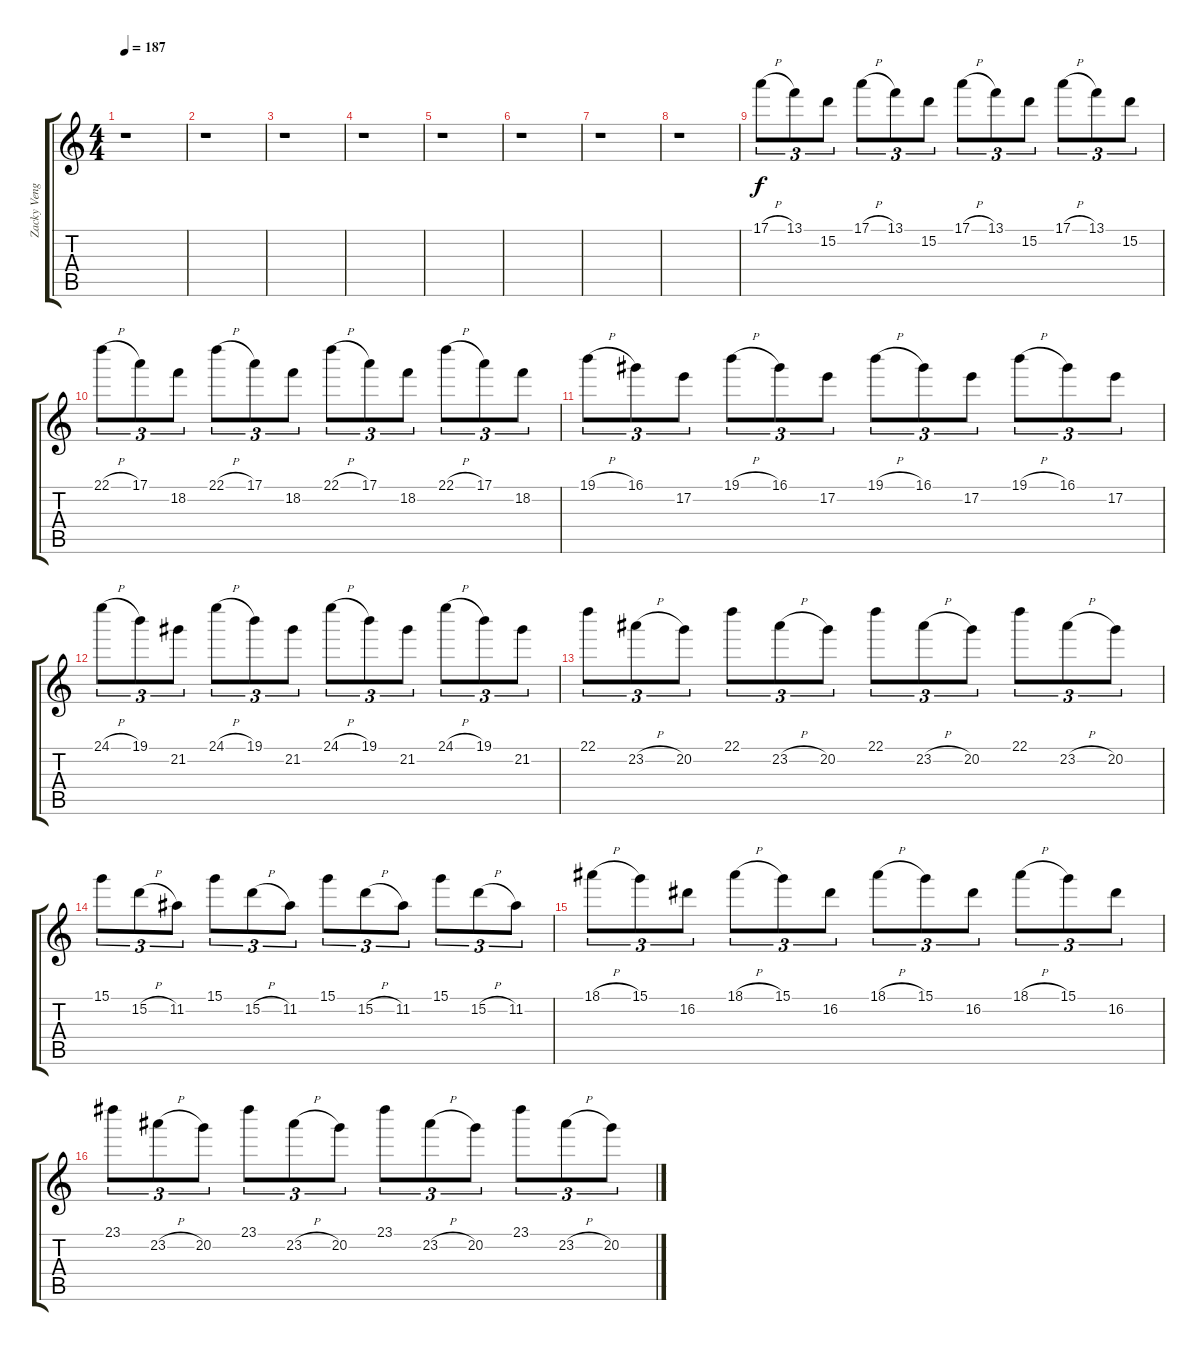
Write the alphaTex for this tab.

\track ("Zacky Vengeance (Pan-Lead 2)" "Zacky Veng") {instrument distortionguitar}
\staff {score tabs}
\tuning (E4 B3 G3 D3 A2 D2) {hide}
\ts (4 4)
\tempo 187
\clef g2
\ks c
r.1{dy f} |
r.1 |
r.1 |
r.1 |
r.1 |
r.1 |
r.1 |
r.1 |
17.1{h}.8{tu (3 2)} 13.1.8{tu (3 2)} 15.2.8{tu (3 2)} 17.1{h}.8{tu (3 2)} 13.1.8{tu (3 2)} 15.2.8{tu (3 2)} 17.1{h}.8{tu (3 2)} 13.1.8{tu (3 2)} 15.2.8{tu (3 2)} 17.1{h}.8{tu (3 2)} 13.1.8{tu (3 2)} 15.2.8{tu (3 2)} |
22.1{h}.8{tu (3 2)} 17.1.8{tu (3 2)} 18.2.8{tu (3 2)} 22.1{h}.8{tu (3 2)} 17.1.8{tu (3 2)} 18.2.8{tu (3 2)} 22.1{h}.8{tu (3 2)} 17.1.8{tu (3 2)} 18.2.8{tu (3 2)} 22.1{h}.8{tu (3 2)} 17.1.8{tu (3 2)} 18.2.8{tu (3 2)} |
19.1{h}.8{tu (3 2)} 16.1.8{tu (3 2)} 17.2.8{tu (3 2)} 19.1{h}.8{tu (3 2)} 16.1.8{tu (3 2)} 17.2.8{tu (3 2)} 19.1{h}.8{tu (3 2)} 16.1.8{tu (3 2)} 17.2.8{tu (3 2)} 19.1{h}.8{tu (3 2)} 16.1.8{tu (3 2)} 17.2.8{tu (3 2)} |
24.1{h}.8{tu (3 2)} 19.1.8{tu (3 2)} 21.2.8{tu (3 2)} 24.1{h}.8{tu (3 2)} 19.1.8{tu (3 2)} 21.2.8{tu (3 2)} 24.1{h}.8{tu (3 2)} 19.1.8{tu (3 2)} 21.2.8{tu (3 2)} 24.1{h}.8{tu (3 2)} 19.1.8{tu (3 2)} 21.2.8{tu (3 2)} |
22.1.8{tu (3 2)} 23.2{h}.8{tu (3 2)} 20.2.8{tu (3 2)} 22.1.8{tu (3 2)} 23.2{h}.8{tu (3 2)} 20.2.8{tu (3 2)} 22.1.8{tu (3 2)} 23.2{h}.8{tu (3 2)} 20.2.8{tu (3 2)} 22.1.8{tu (3 2)} 23.2{h}.8{tu (3 2)} 20.2.8{tu (3 2)} |
15.1.8{tu (3 2)} 15.2{h}.8{tu (3 2)} 11.2.8{tu (3 2)} 15.1.8{tu (3 2)} 15.2{h}.8{tu (3 2)} 11.2.8{tu (3 2)} 15.1.8{tu (3 2)} 15.2{h}.8{tu (3 2)} 11.2.8{tu (3 2)} 15.1.8{tu (3 2)} 15.2{h}.8{tu (3 2)} 11.2.8{tu (3 2)} |
18.1{h}.8{tu (3 2)} 15.1.8{tu (3 2)} 16.2.8{tu (3 2)} 18.1{h}.8{tu (3 2)} 15.1.8{tu (3 2)} 16.2.8{tu (3 2)} 18.1{h}.8{tu (3 2)} 15.1.8{tu (3 2)} 16.2.8{tu (3 2)} 18.1{h}.8{tu (3 2)} 15.1.8{tu (3 2)} 16.2.8{tu (3 2)} |
23.1.8{tu (3 2)} 23.2{h}.8{tu (3 2)} 20.2.8{tu (3 2)} 23.1.8{tu (3 2)} 23.2{h}.8{tu (3 2)} 20.2.8{tu (3 2)} 23.1.8{tu (3 2)} 23.2{h}.8{tu (3 2)} 20.2.8{tu (3 2)} 23.1.8{tu (3 2)} 23.2{h}.8{tu (3 2)} 20.2.8{tu (3 2)}
